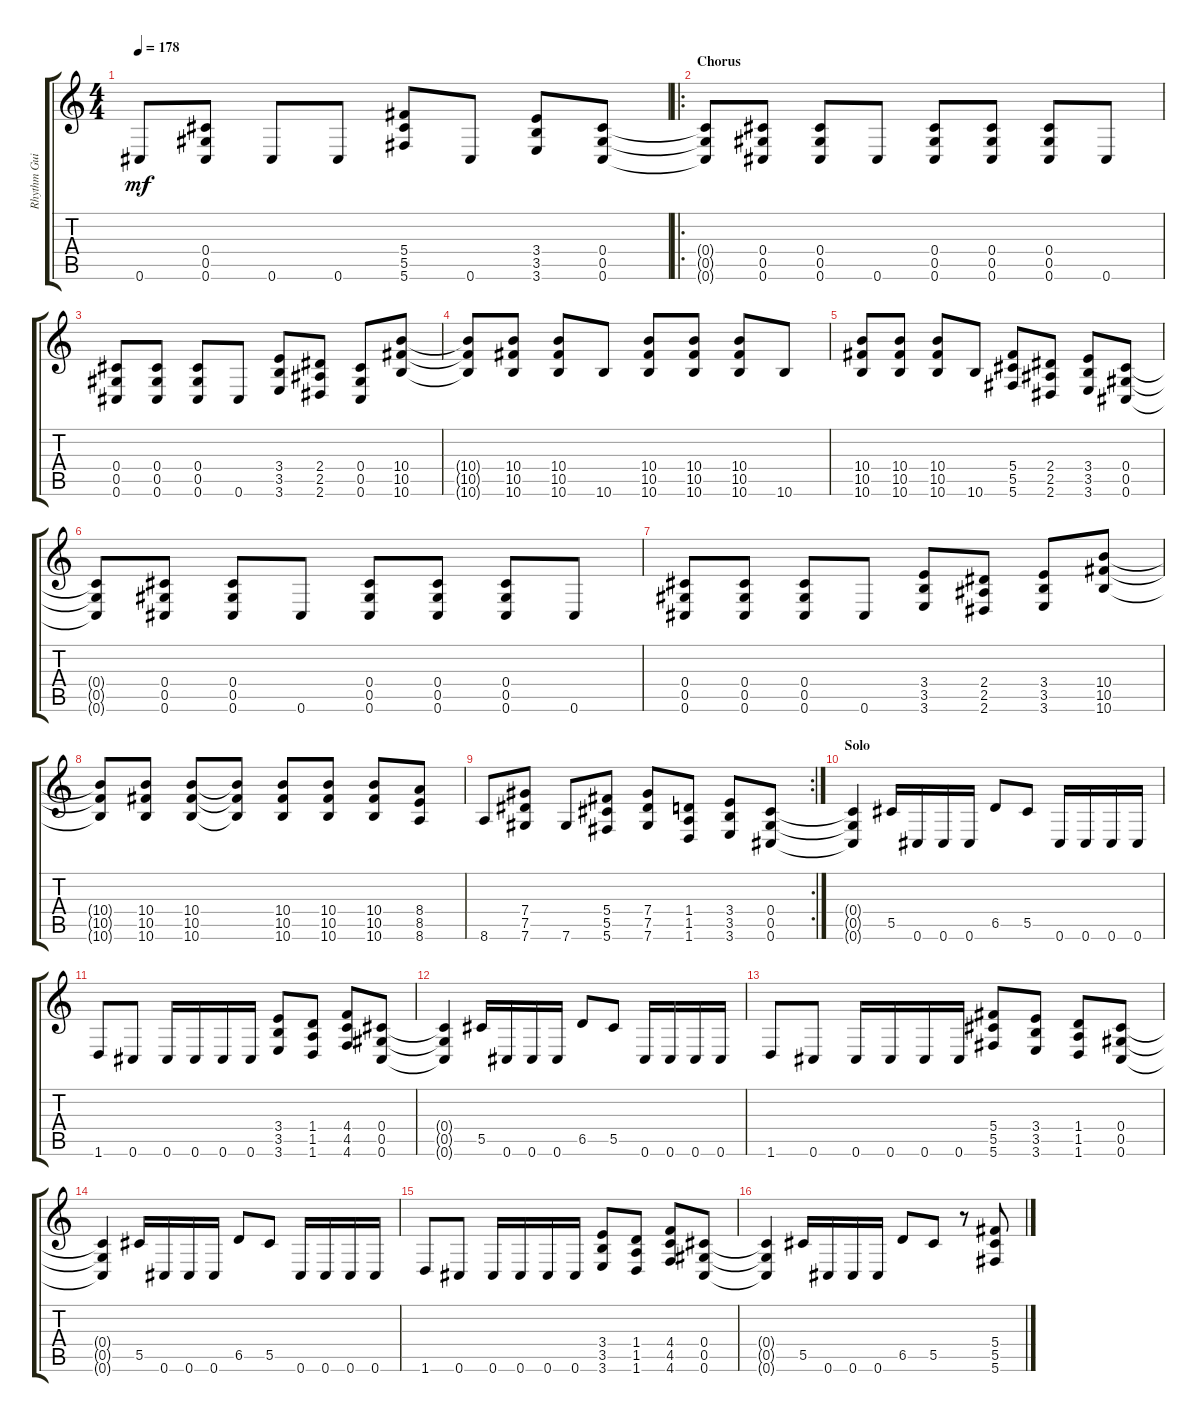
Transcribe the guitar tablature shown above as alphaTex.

\track ("Rhythm Guitar" "Rhythm Gui") {instrument distortionguitar}
\staff {score tabs}
\tuning (Eb4 Bb3 Gb3 Db3 Ab2 Db2) {hide}
\ts (4 4)
\tempo 178
\clef g2
\ks c
0.6.8{dy mf} (0.4 0.5 0.6).8 0.6.8 0.6.8 (5.4 5.5 5.6).8 0.6.8 (3.4 3.5 3.6).8 (0.4 0.5 0.6).8 |
\ro
\section ("" "Chorus")
(0.4{t} 0.5{t} 0.6{t}).8 (0.4 0.5 0.6).8 (0.4 0.5 0.6).8 0.6.8 (0.4 0.5 0.6).8 (0.4 0.5 0.6).8 (0.4 0.5 0.6).8 0.6.8 |
(0.4 0.5 0.6).8 (0.4 0.5 0.6).8 (0.4 0.5 0.6).8 0.6.8 (3.4 3.5 3.6).8 (2.4 2.5 2.6).8 (0.4 0.5 0.6).8 (10.4 10.5 10.6).8 |
(10.4{t} 10.5{t} 10.6{t}).8 (10.4 10.5 10.6).8 (10.4 10.5 10.6).8 10.6.8 (10.4 10.5 10.6).8 (10.4 10.5 10.6).8 (10.4 10.5 10.6).8 10.6.8 |
(10.4 10.5 10.6).8 (10.4 10.5 10.6).8 (10.4 10.5 10.6).8 10.6.8 (5.4 5.5 5.6).8 (2.4 2.5 2.6).8 (3.4 3.5 3.6).8 (0.4 0.5 0.6).8 |
(0.4{t} 0.5{t} 0.6{t}).8 (0.4 0.5 0.6).8 (0.4 0.5 0.6).8 0.6.8 (0.4 0.5 0.6).8 (0.4 0.5 0.6).8 (0.4 0.5 0.6).8 0.6.8 |
(0.4 0.5 0.6).8 (0.4 0.5 0.6).8 (0.4 0.5 0.6).8 0.6.8 (3.4 3.5 3.6).8 (2.4 2.5 2.6).8 (3.4 3.5 3.6).8 (10.4 10.5 10.6).8 |
(10.4{t} 10.5{t} 10.6{t}).8 (10.4 10.5 10.6).8 (10.4 10.5 10.6).8 (10.4{t} 10.5{t} 10.6{t}).8 (10.4 10.5 10.6).8 (10.4 10.5 10.6).8 (10.4 10.5 10.6).8 (8.4 8.5 8.6).8 |
\rc 2
8.6.8 (7.4 7.5 7.6).8 7.6.8 (5.4 5.5 5.6).8 (7.4 7.5 7.6).8 (1.4 1.5 1.6).8 (3.4 3.5 3.6).8 (0.4 0.5 0.6).8 |
\section ("" "Solo")
(0.4{t} 0.5{t} 0.6{t}).4 5.5.16 0.6.16 0.6.16 0.6.16 6.5.8 5.5.8 0.6.16 0.6.16 0.6.16 0.6.16 |
1.6.8 0.6.8 0.6.16 0.6.16 0.6.16 0.6.16 (3.4 3.5 3.6).8 (1.4 1.5 1.6).8 (4.4 4.5 4.6).8 (0.4 0.5 0.6).8 |
(0.4{t} 0.5{t} 0.6{t}).4 5.5.16 0.6.16 0.6.16 0.6.16 6.5.8 5.5.8 0.6.16 0.6.16 0.6.16 0.6.16 |
1.6.8 0.6.8 0.6.16 0.6.16 0.6.16 0.6.16 (5.4 5.5 5.6).8 (3.4 3.5 3.6).8 (1.4 1.5 1.6).8 (0.4 0.5 0.6).8 |
(0.4{t} 0.5{t} 0.6{t}).4 5.5.16 0.6.16 0.6.16 0.6.16 6.5.8 5.5.8 0.6.16 0.6.16 0.6.16 0.6.16 |
1.6.8 0.6.8 0.6.16 0.6.16 0.6.16 0.6.16 (3.4 3.5 3.6).8 (1.4 1.5 1.6).8 (4.4 4.5 4.6).8 (0.4 0.5 0.6).8 |
(0.4{t} 0.5{t} 0.6{t}).4 5.5.16 0.6.16 0.6.16 0.6.16 6.5.8 5.5.8 r.8 (5.4 5.5 5.6).8
